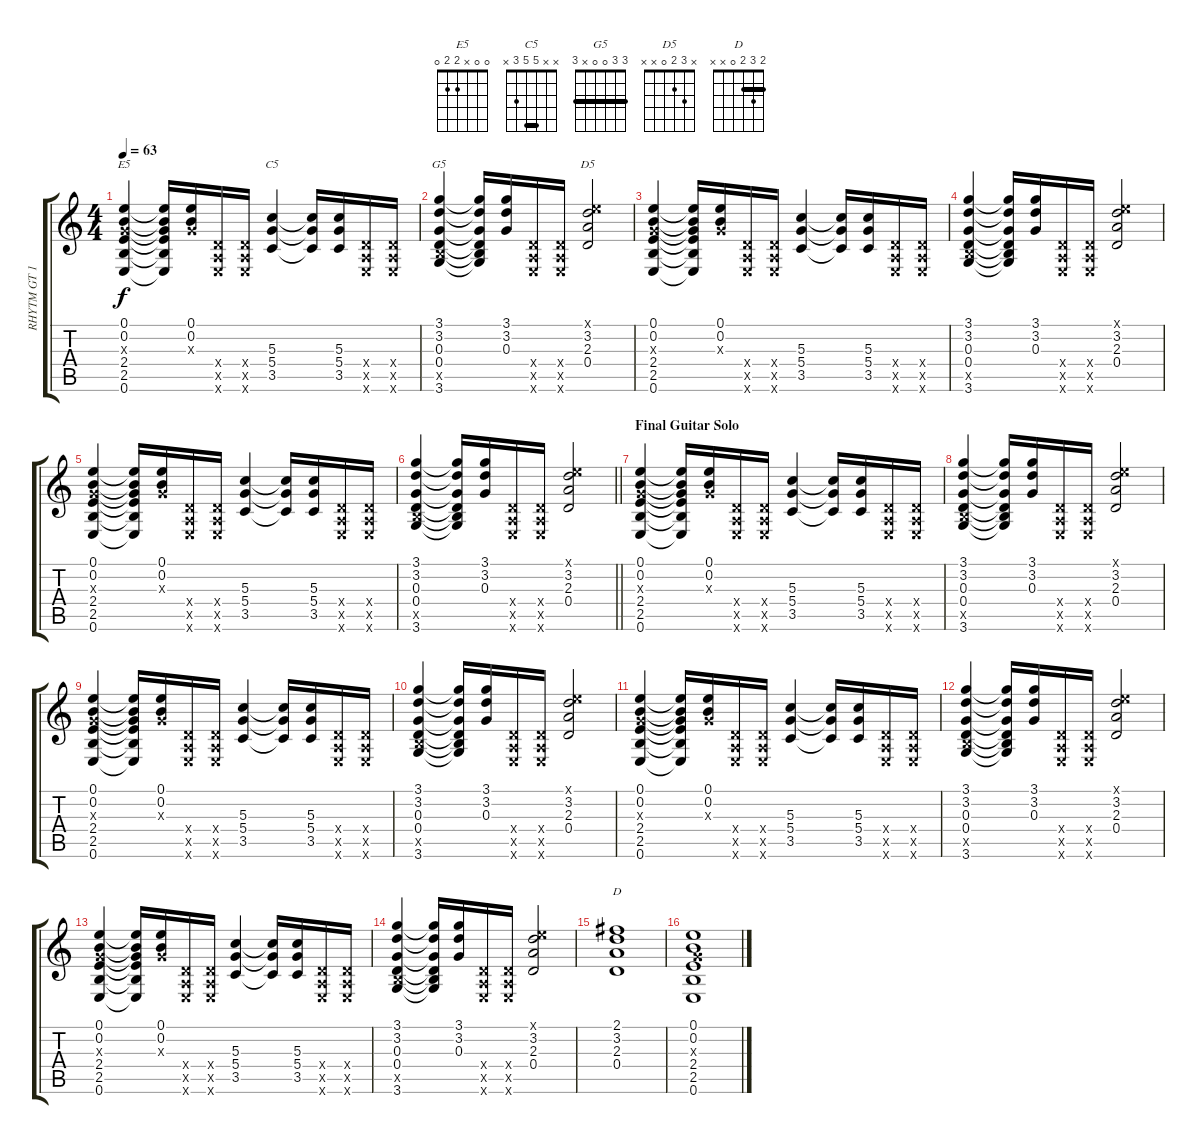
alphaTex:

\track ("RHYTM GT 1" "RHYTM GT 1") {instrument overdrivenguitar}
\staff {score tabs}
\tuning (E4 B3 G3 D3 A2 E2) {hide}
\chord ("E5" 0 0 x 2 2 0)
\chord ("C5" x x 5 5 3 x) {barre 5}
\chord ("G5" 3 3 0 0 x 3) {barre 3}
\chord ("D5" x 3 2 0 x x)
\chord ("D" 2 3 2 0 x x) {barre 2}
\ts (4 4)
\tempo 63
\clef g2
\ks c
(0.1 0.2 0.3{x} 2.4 2.5 0.6).4{ch "E5" dy f} (0.1{t} 0.2{t} 0.3{t} 2.4{t} 2.5{t} 0.6{t}).16 (0.1 0.2 0.3{x}).16 (0.4{x} 0.5{x} 0.6{x}).16 (0.4{x} 0.5{x} 0.6{x}).16 (5.3 5.4 3.5).4{ch "C5"} (5.3{t} 5.4{t} 3.5{t}).16 (5.3 5.4 3.5).16 (0.4{x} 0.5{x} 0.6{x}).16 (0.4{x} 0.5{x} 0.6{x}).16 |
(3.1 3.2 0.3 0.4 2.5{x} 3.6).4{ch "G5"} (3.1{t} 3.2{t} 0.3{t} 0.4{t} 2.5{t} 3.6{t}).16 (3.1 3.2 0.3).16 (0.4{x} 0.5{x} 0.6{x}).16 (0.4{x} 0.5{x} 0.6{x}).16 (0.1{x} 3.2 2.3 0.4).2{ch "D5"} |
(0.1 0.2 0.3{x} 2.4 2.5 0.6).4 (0.1{t} 0.2{t} 0.3{t} 2.4{t} 2.5{t} 0.6{t}).16 (0.1 0.2 0.3{x}).16 (0.4{x} 0.5{x} 0.6{x}).16 (0.4{x} 0.5{x} 0.6{x}).16 (5.3 5.4 3.5).4 (5.3{t} 5.4{t} 3.5{t}).16 (5.3 5.4 3.5).16 (0.4{x} 0.5{x} 0.6{x}).16 (0.4{x} 0.5{x} 0.6{x}).16 |
(3.1 3.2 0.3 0.4 2.5{x} 3.6).4 (3.1{t} 3.2{t} 0.3{t} 0.4{t} 2.5{t} 3.6{t}).16 (3.1 3.2 0.3).16 (0.4{x} 0.5{x} 0.6{x}).16 (0.4{x} 0.5{x} 0.6{x}).16 (0.1{x} 3.2 2.3 0.4).2 |
(0.1 0.2 0.3{x} 2.4 2.5 0.6).4 (0.1{t} 0.2{t} 0.3{t} 2.4{t} 2.5{t} 0.6{t}).16 (0.1 0.2 0.3{x}).16 (0.4{x} 0.5{x} 0.6{x}).16 (0.4{x} 0.5{x} 0.6{x}).16 (5.3 5.4 3.5).4 (5.3{t} 5.4{t} 3.5{t}).16 (5.3 5.4 3.5).16 (0.4{x} 0.5{x} 0.6{x}).16 (0.4{x} 0.5{x} 0.6{x}).16 |
\barLineRight lightlight
(3.1 3.2 0.3 0.4 2.5{x} 3.6).4 (3.1{t} 3.2{t} 0.3{t} 0.4{t} 2.5{t} 3.6{t}).16 (3.1 3.2 0.3).16 (0.4{x} 0.5{x} 0.6{x}).16 (0.4{x} 0.5{x} 0.6{x}).16 (0.1{x} 3.2 2.3 0.4).2 |
\section ("" "Final Guitar Solo")
(0.1 0.2 0.3{x} 2.4 2.5 0.6).4 (0.1{t} 0.2{t} 0.3{t} 2.4{t} 2.5{t} 0.6{t}).16 (0.1 0.2 0.3{x}).16 (0.4{x} 0.5{x} 0.6{x}).16 (0.4{x} 0.5{x} 0.6{x}).16 (5.3 5.4 3.5).4 (5.3{t} 5.4{t} 3.5{t}).16 (5.3 5.4 3.5).16 (0.4{x} 0.5{x} 0.6{x}).16 (0.4{x} 0.5{x} 0.6{x}).16 |
(3.1 3.2 0.3 0.4 2.5{x} 3.6).4 (3.1{t} 3.2{t} 0.3{t} 0.4{t} 2.5{t} 3.6{t}).16 (3.1 3.2 0.3).16 (0.4{x} 0.5{x} 0.6{x}).16 (0.4{x} 0.5{x} 0.6{x}).16 (0.1{x} 3.2 2.3 0.4).2 |
(0.1 0.2 0.3{x} 2.4 2.5 0.6).4 (0.1{t} 0.2{t} 0.3{t} 2.4{t} 2.5{t} 0.6{t}).16 (0.1 0.2 0.3{x}).16 (0.4{x} 0.5{x} 0.6{x}).16 (0.4{x} 0.5{x} 0.6{x}).16 (5.3 5.4 3.5).4 (5.3{t} 5.4{t} 3.5{t}).16 (5.3 5.4 3.5).16 (0.4{x} 0.5{x} 0.6{x}).16 (0.4{x} 0.5{x} 0.6{x}).16 |
(3.1 3.2 0.3 0.4 2.5{x} 3.6).4 (3.1{t} 3.2{t} 0.3{t} 0.4{t} 2.5{t} 3.6{t}).16 (3.1 3.2 0.3).16 (0.4{x} 0.5{x} 0.6{x}).16 (0.4{x} 0.5{x} 0.6{x}).16 (0.1{x} 3.2 2.3 0.4).2 |
(0.1 0.2 0.3{x} 2.4 2.5 0.6).4 (0.1{t} 0.2{t} 0.3{t} 2.4{t} 2.5{t} 0.6{t}).16 (0.1 0.2 0.3{x}).16 (0.4{x} 0.5{x} 0.6{x}).16 (0.4{x} 0.5{x} 0.6{x}).16 (5.3 5.4 3.5).4 (5.3{t} 5.4{t} 3.5{t}).16 (5.3 5.4 3.5).16 (0.4{x} 0.5{x} 0.6{x}).16 (0.4{x} 0.5{x} 0.6{x}).16 |
(3.1 3.2 0.3 0.4 2.5{x} 3.6).4 (3.1{t} 3.2{t} 0.3{t} 0.4{t} 2.5{t} 3.6{t}).16 (3.1 3.2 0.3).16 (0.4{x} 0.5{x} 0.6{x}).16 (0.4{x} 0.5{x} 0.6{x}).16 (0.1{x} 3.2 2.3 0.4).2 |
(0.1 0.2 0.3{x} 2.4 2.5 0.6).4 (0.1{t} 0.2{t} 0.3{t} 2.4{t} 2.5{t} 0.6{t}).16 (0.1 0.2 0.3{x}).16 (0.4{x} 0.5{x} 0.6{x}).16 (0.4{x} 0.5{x} 0.6{x}).16 (5.3 5.4 3.5).4 (5.3{t} 5.4{t} 3.5{t}).16 (5.3 5.4 3.5).16 (0.4{x} 0.5{x} 0.6{x}).16 (0.4{x} 0.5{x} 0.6{x}).16 |
(3.1 3.2 0.3 0.4 2.5{x} 3.6).4 (3.1{t} 3.2{t} 0.3{t} 0.4{t} 2.5{t} 3.6{t}).16 (3.1 3.2 0.3).16 (0.4{x} 0.5{x} 0.6{x}).16 (0.4{x} 0.5{x} 0.6{x}).16 (0.1{x} 3.2 2.3 0.4).2 |
(2.1 3.2 2.3 0.4).1{ch "D"} |
(0.1 0.2 0.3{x} 2.4 2.5 0.6).1{volume 2}
